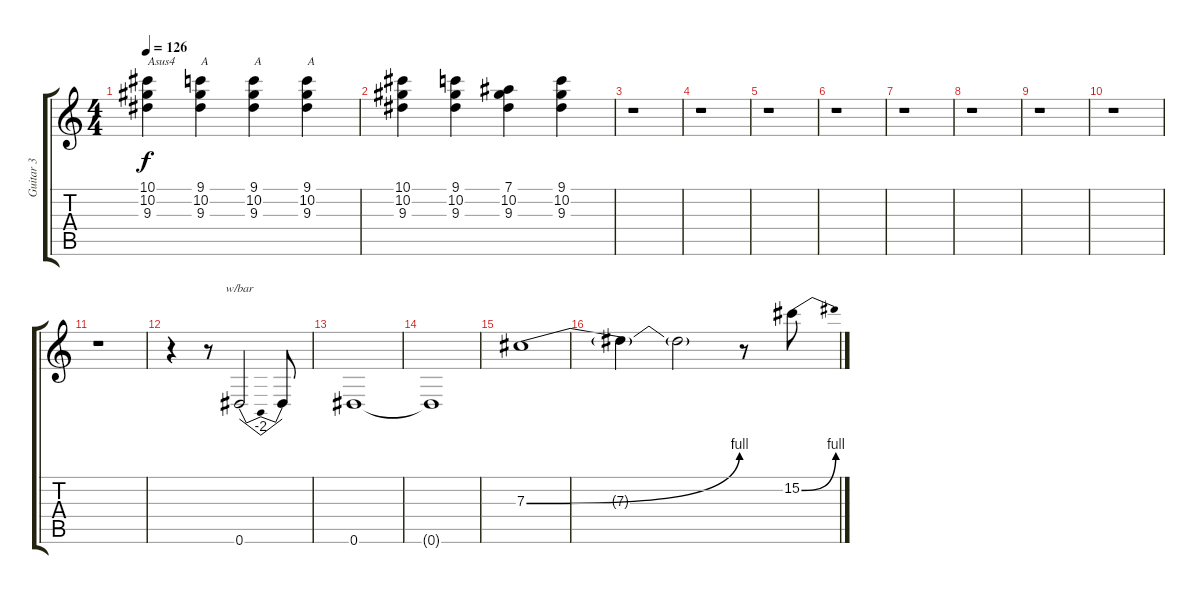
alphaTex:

\track ("Guitar 3" "Guitar 3") {instrument distortionguitar}
\staff {score tabs}
\tuning (Eb4 Bb3 Gb3 Db3 Ab2 Eb2) {hide}
\ts (4 4)
\tempo 126
\clef g2
\ks c
(10.1 10.2 9.3).4{txt "Asus4" dy f} (9.1 10.2 9.3).4{txt "A"} (9.1 10.2 9.3).4{txt "A"} (9.1 10.2 9.3).4{txt "A"} |
(10.1 10.2 9.3).4 (9.1 10.2 9.3).4 (7.1 10.2 9.3).4 (9.1 10.2 9.3).4 |
r.1 |
r.1 |
r.1 |
r.1 |
r.1 |
r.1 |
r.1 |
r.1 |
r.1 |
r.4 r.8 0.6.2{tbe (dip default 0 0 30 -8 60 0)} 0.6{t}.8 |
0.6.1 |
0.6{t}.1 |
7.3{be (bend 0 0 60 4)}.1 |
7.3{t}.4 7.3{t}.2 r.8 15.2{be (bend 0 0 60 4)}.8
